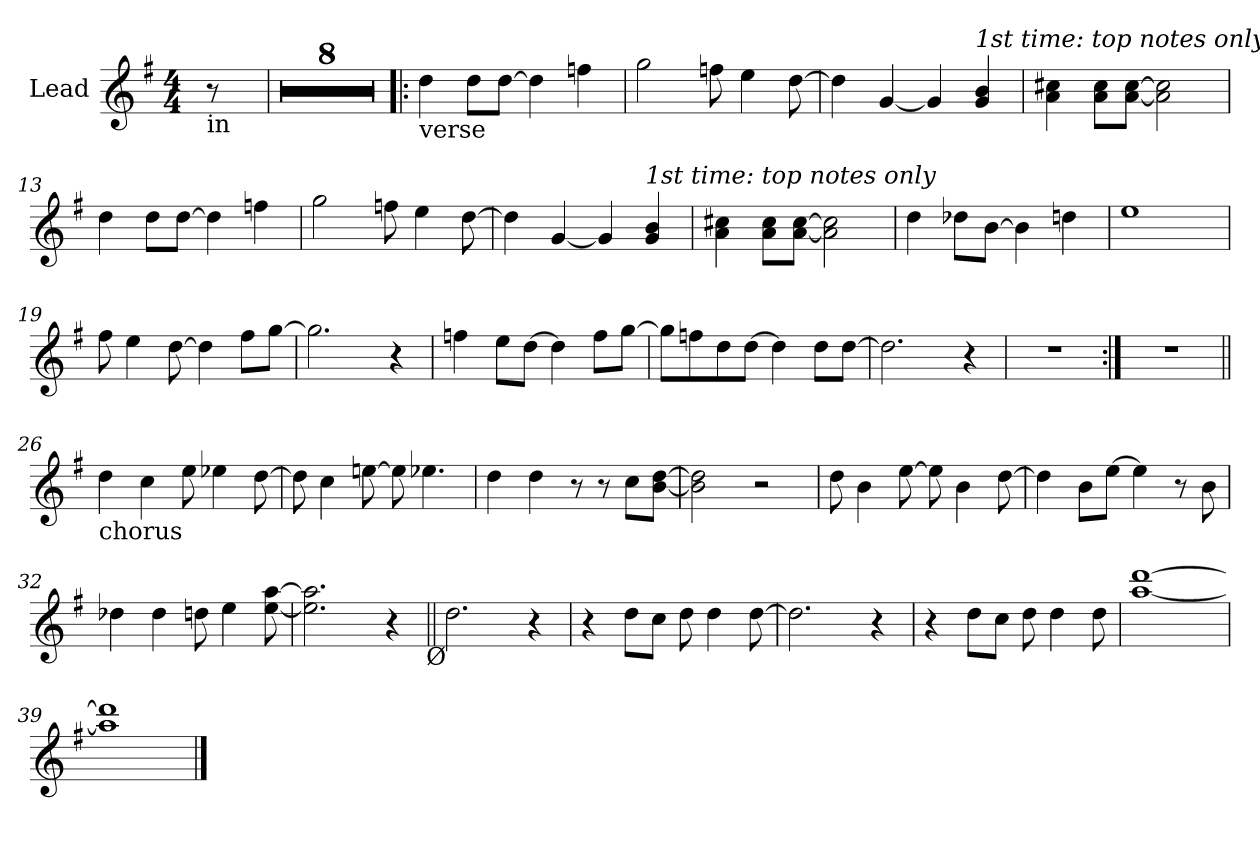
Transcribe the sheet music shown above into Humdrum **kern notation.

**kern
*part1
*staff1
*I"Lead
!!LO:PB:g=z
*clefG2
*ITrd7c12
*k[f#]
*G:
*M4/4
*MM150
=
!LO:TX:b:t=in
8r
=1
1r
=2
1r
=3
1r
=4
1r
=5
1r
=6
1r
=7
1r
=8
1r
!!LO:LB:g=z
=9!|:
!LO:TX:b:t=verse
4di\
8di\L
[>8di\J
4di\]
4fni\
=10
2gi\
8fni\
4ei\
[>8di\
=11
4di\]
[<4Gi/
4Gi/]
!LO:TX:a:i:t=1st time&colon; top notes only
4Gi/ 4Bi
=12
4Ai\ 4c#Xi
8Ai\ 8c#iL
[<8Ai\ [>8c#iJ
2Ai\] 2c#i]
=13
4di\
8di\L
[>8di\J
4di\]
4fni\
!!LO:LB:g=z
=14
2gi\
8fni\
4ei\
[>8di\
=15
4di\]
[<4Gi/
4Gi/]
!LO:TX:a:i:t=1st time&colon; top notes only
4Gi/ 4Bi
=16
4Ai\ 4c#Xi
8Ai\ 8c#iL
[<8Ai\ [>8c#iJ
2Ai\] 2c#i]
=17
4di\
8d-Xi\L
[>8Bi\J
4Bi\]
4dni\
=18
1ei
!!LO:LB:g=z
=19
8f#i\
4ei\
[>8di\
4di\]
8f#i\L
[>8gi\J
=20
2.gi\]
4r
=21
4fni\
8ei\L
[>8di\J
4di\]
8fi\L
[>8gi\J
!!LO:LB:g=z
=22
8gi\L]
8fni\
8di\
[>8di\J
4di\]
8di\L
[>8di\J
=23
2.di\]
4r
=24
1r
=25:|!
1r
!!LO:LB:g=z
=26||
!LO:TX:b:t=chorus
4di\
4ci\
8ei\
4e-Xi\
[>8di\
=27
8di\]
4ci\
[>8eni\
8ei\]
4.e-Xi\
=28
4di\
4di\
8r
8r
8ci\L
[<8Bi\ [>8diJ
=29
2Bi\] 2di]
2r
!!LO:LB:g=z
=30
8di\
4Bi\
[>8ei\
8ei\]
4Bi\
[>8di\
=31
4di\]
8Bi\L
[>8ei\J
4ei\]
8r
8Bi\
=32
4d-Xi\
4d-i\
8dni\
4ei\
[<8ei\ [>8ai
=33
2.ei\] 2.ai]
4r
!!LO:LB:g=z
=34||
!LO:TX:b:rj:t=Ø
2.di\
4r
=35
4r
8di\L
8ci\J
8di\
4di\
[>8di\
=36
2.di\]
4r
!!LO:LB:g=z
=37
4r
8di\L
8ci\J
8di\
4di\
8di\
=38
[<1ai [>1ddi
=39
1ai] 1ddi]
==
*-
